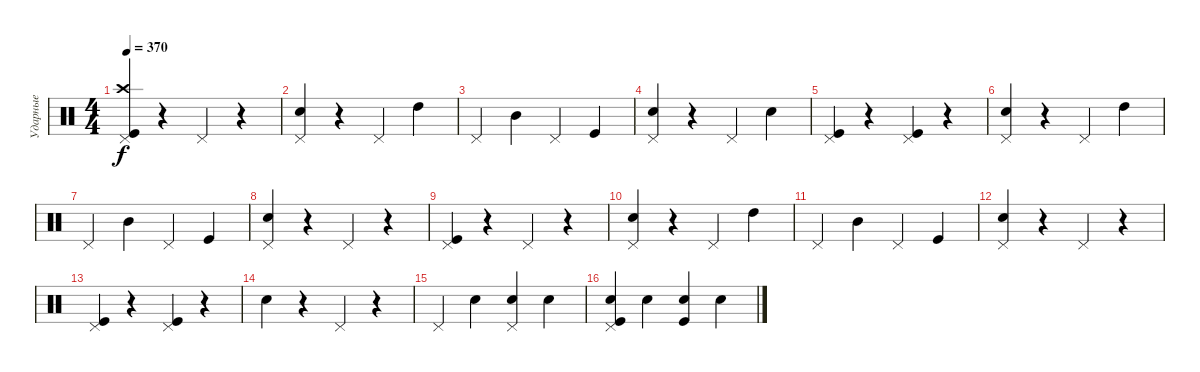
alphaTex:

\track ("Ударные" "Ударные") {instrument percussion}
\staff {score}
\articulation defaults
\ts (4 4)
\tempo 370
\clef neutral
\ks c
("Kick (hit)" "Crash high (hit)" "Pedal Hi-Hat (hit)").4{dy f} r.4 "Pedal Hi-Hat (hit)".4 r.4 |
("Electric Snare (hit)" "Pedal Hi-Hat (hit)").4 r.4 "Pedal Hi-Hat (hit)".4 "High Tom (hit)".4 |
"Pedal Hi-Hat (hit)".4 "Mid Tom (hit)".4 "Pedal Hi-Hat (hit)".4 "Kick (hit)".4 |
("Electric Snare (hit)" "Pedal Hi-Hat (hit)").4 r.4 "Pedal Hi-Hat (hit)".4 "Electric Snare (hit)".4 |
("Kick (hit)" "Pedal Hi-Hat (hit)").4 r.4 ("Kick (hit)" "Pedal Hi-Hat (hit)").4 r.4 |
("Electric Snare (hit)" "Pedal Hi-Hat (hit)").4 r.4 "Pedal Hi-Hat (hit)".4 "High Tom (hit)".4 |
"Pedal Hi-Hat (hit)".4 "Mid Tom (hit)".4 "Pedal Hi-Hat (hit)".4 "Kick (hit)".4 |
("Electric Snare (hit)" "Pedal Hi-Hat (hit)").4 r.4 "Pedal Hi-Hat (hit)".4 r.4 |
("Kick (hit)" "Pedal Hi-Hat (hit)").4 r.4 "Pedal Hi-Hat (hit)".4 r.4 |
("Electric Snare (hit)" "Pedal Hi-Hat (hit)").4 r.4 "Pedal Hi-Hat (hit)".4 "High Tom (hit)".4 |
"Pedal Hi-Hat (hit)".4 "Mid Tom (hit)".4 "Pedal Hi-Hat (hit)".4 "Kick (hit)".4 |
("Electric Snare (hit)" "Pedal Hi-Hat (hit)").4 r.4 "Pedal Hi-Hat (hit)".4 r.4 |
("Kick (hit)" "Pedal Hi-Hat (hit)").4 r.4 ("Kick (hit)" "Pedal Hi-Hat (hit)").4 r.4 |
"Electric Snare (hit)".4 r.4 "Pedal Hi-Hat (hit)".4 r.4 |
"Pedal Hi-Hat (hit)".4 "Electric Snare (hit)".4 ("Electric Snare (hit)" "Pedal Hi-Hat (hit)").4 "Electric Snare (hit)".4 |
("Electric Snare (hit)" "Kick (hit)" "Pedal Hi-Hat (hit)").4 "Electric Snare (hit)".4 ("Electric Snare (hit)" "Kick (hit)").4 "Electric Snare (hit)".4
